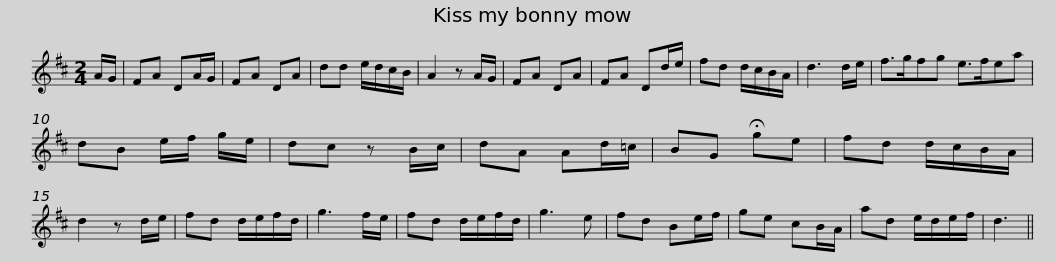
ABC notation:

X:1
L:1/8
M:2/4
I:linebreak $
K:D
V:1 treble
V:1
 A/G/ | FA DA/G/ | FA DA | dd e/d/c/B/ | A2 z A/G/ | %5
 FA DA | FA Dd/e/ | fd d/c/B/A/ | d3 d/e/ |$ f>gfg e>fea | %10
 dB e/f/ g/e/ | dc z B/c/ | dA Ad/=c/ | BG !fermata!ge | fd d/c/B/A/ | %15
 d2 z d/e/ | fd d/e/f/d/ |$ g3 f/e/ | fd d/e/f/d/ | g3 e | %20
 fd Be/f/ | ge cB/A/ | ad e/d/e/f/ | d3 || %24
